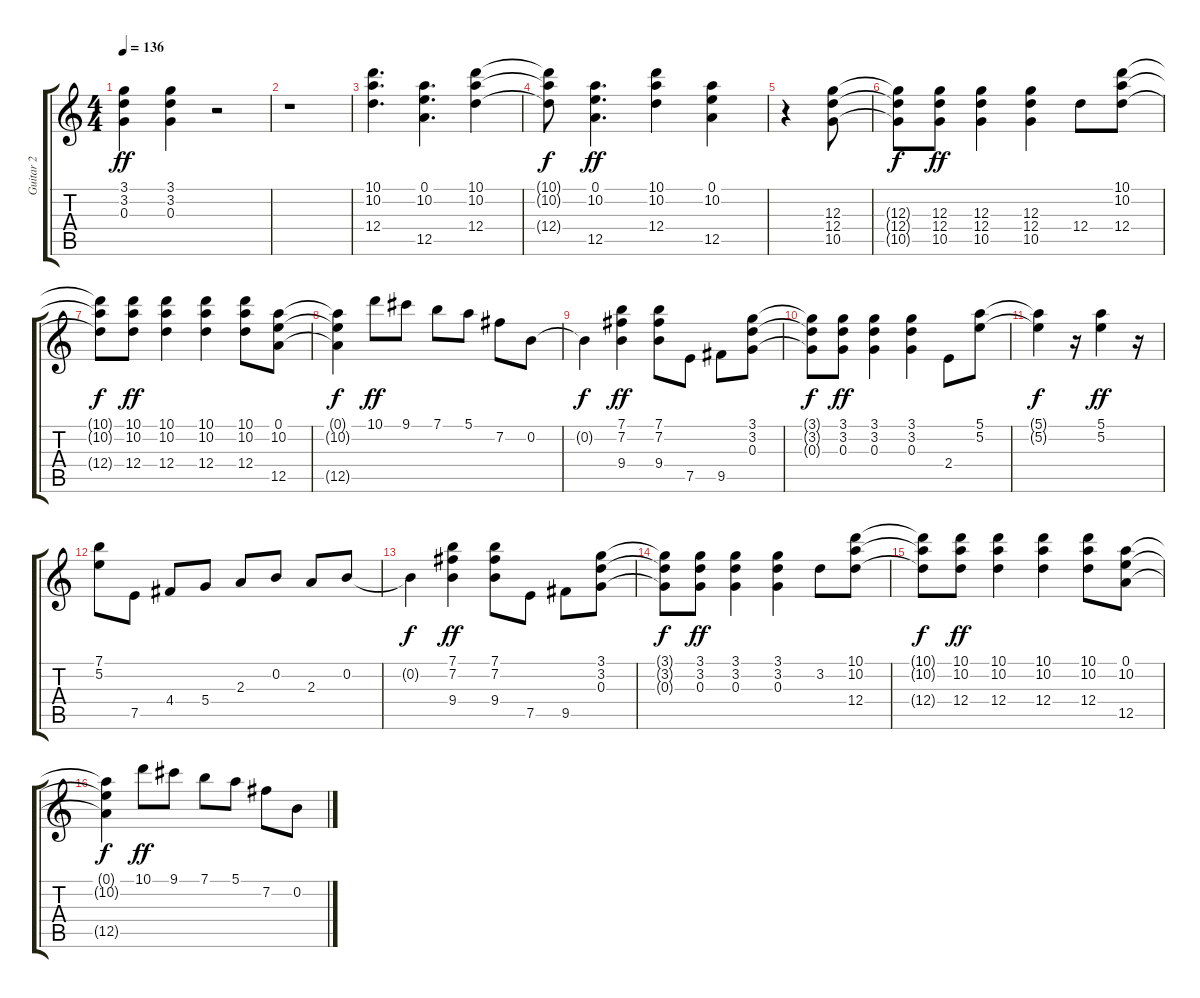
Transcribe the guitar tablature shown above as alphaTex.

\track ("Guitar 2" "Guitar 2") {instrument distortionguitar}
\staff {score tabs}
\tuning (E4 B3 G3 D3 A2 E2) {hide}
\ts (4 4)
\tempo 136
\clef g2
\ks c
(3.1 3.2 0.3).4{dy ff} (3.1 3.2 0.3).4 r.2 |
r.1 |
(10.1 10.2 12.4).4{d} (0.1 10.2 12.5).4{d} (10.1 10.2 12.4).4 |
(10.1{t} 10.2{t} 12.4{t}).8{dy f} (0.1 10.2 12.5).4{d dy ff} (10.1 10.2 12.4).4 (0.1 10.2 12.5).4 |
r.4 (12.3 12.4 10.5).8 |
(12.3{t} 12.4{t} 10.5{t}).8{dy f} (12.3 12.4 10.5).8{dy ff} (12.3 12.4 10.5).4 (12.3 12.4 10.5).4 12.4.8 (10.1 10.2 12.4).8 |
(10.1{t} 10.2{t} 12.4{t}).8{dy f} (10.1 10.2 12.4).8{dy ff} (10.1 10.2 12.4).4 (10.1 10.2 12.4).4 (10.1 10.2 12.4).8 (0.1 10.2 12.5).8 |
(0.1{t} 10.2{t} 12.5{t}).4{dy f} 10.1.8{dy ff} 9.1.8 7.1.8 5.1.8 7.2.8 0.2.8 |
0.2{t}.4{dy f} (7.1 7.2 9.4).4{dy ff} (7.1 7.2 9.4).8 7.5.8 9.5.8 (3.1 3.2 0.3).8 |
(3.1{t} 3.2{t} 0.3{t}).8{dy f} (3.1 3.2 0.3).8{dy ff} (3.1 3.2 0.3).4 (3.1 3.2 0.3).4 2.4.8 (5.1 5.2).8 |
(5.1{t} 5.2{t}).4{dy f} r.16 (5.1 5.2).4{dy ff} r.16 |
(7.1 5.2).8 7.5.8 4.4.8 5.4.8 2.3.8 0.2.8 2.3.8 0.2.8 |
0.2{t}.4{dy f} (7.1 7.2 9.4).4{dy ff} (7.1 7.2 9.4).8 7.5.8 9.5.8 (3.1 3.2 0.3).8 |
(3.1{t} 3.2{t} 0.3{t}).8{dy f} (3.1 3.2 0.3).8{dy ff} (3.1 3.2 0.3).4 (3.1 3.2 0.3).4 3.2.8 (10.1 10.2 12.4).8 |
(10.1{t} 10.2{t} 12.4{t}).8{dy f} (10.1 10.2 12.4).8{dy ff} (10.1 10.2 12.4).4 (10.1 10.2 12.4).4 (10.1 10.2 12.4).8 (0.1 10.2 12.5).8 |
(0.1{t} 10.2{t} 12.5{t}).4{dy f} 10.1.8{dy ff} 9.1.8 7.1.8 5.1.8 7.2.8 0.2.8
